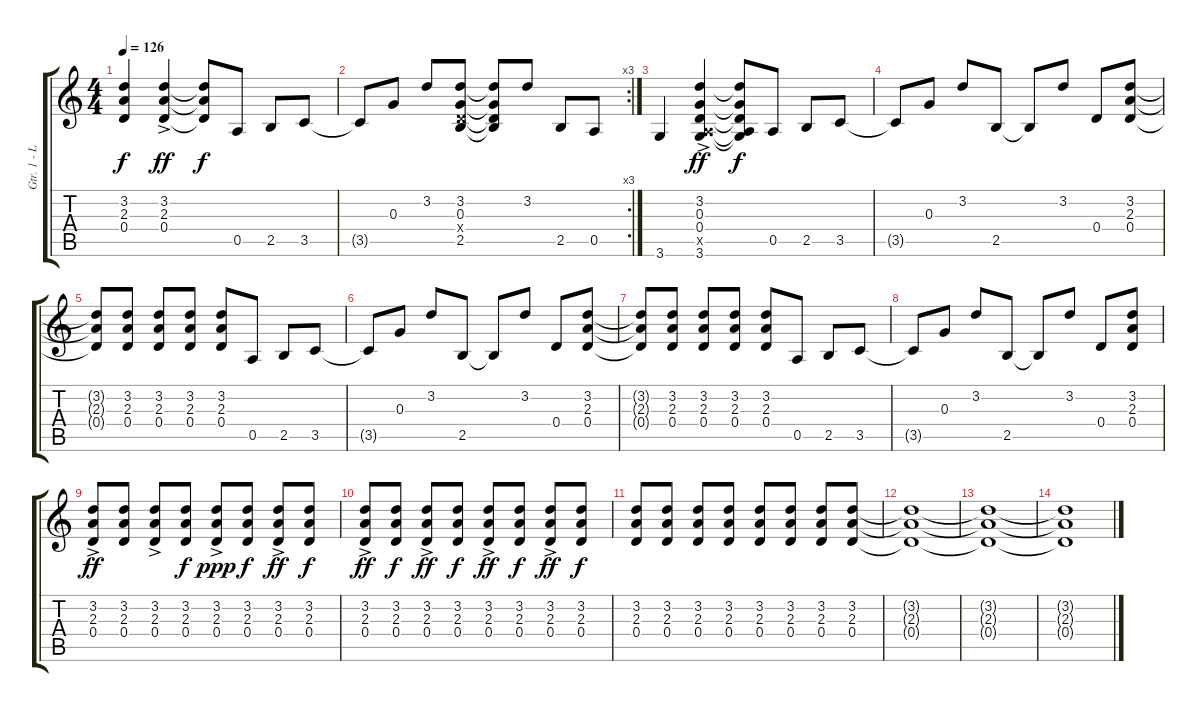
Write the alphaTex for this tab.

\track ("Gtr. 1 - Lead" "Gtr. 1 - L") {instrument overdrivenguitar}
\staff {score tabs}
\tuning (E4 B3 G3 D3 A2 E2) {hide}
\ts (4 4)
\tempo 126
\clef g2
\ks c
(3.2{t} 2.3{t} 0.4{t}).4{dy f} (3.2{ac} 2.3 0.4).4{dy ff} (3.2{t} 2.3{t} 0.4{t}).8{dy f} 0.5.8 2.5.8 3.5.8 |
\rc 3
3.5{t}.8 0.3.8 3.2.8 (3.2 0.3 0.4{x} 2.5).8 (3.2{t} 0.3{t} 0.4{t} 2.5{t}).8 3.2.8 2.5.8 0.5.8 |
3.6.4 (3.2 0.3 0.4 0.5{x} 3.6{ac}).4{dy ff} (3.2{t} 0.3{t} 0.4{t} 0.5{t} 3.6{t}).8{dy f} 0.5.8 2.5.8 3.5.8 |
3.5{t}.8 0.3.8 3.2.8 2.5.8 2.5{t}.8 3.2.8 0.4.8 (3.2 2.3 0.4).8 |
(3.2{t} 2.3{t} 0.4{t}).8 (3.2 2.3 0.4).8 (3.2 2.3 0.4).8 (3.2 2.3 0.4).8 (3.2 2.3 0.4).8 0.5.8 2.5.8 3.5.8 |
3.5{t}.8 0.3.8 3.2.8 2.5.8 2.5{t}.8 3.2.8 0.4.8 (3.2 2.3 0.4).8 |
(3.2{t} 2.3{t} 0.4{t}).8 (3.2 2.3 0.4).8 (3.2 2.3 0.4).8 (3.2 2.3 0.4).8 (3.2 2.3 0.4).8 0.5.8 2.5.8 3.5.8 |
3.5{t}.8 0.3.8 3.2.8 2.5.8 2.5{t}.8 3.2.8 0.4.8 (3.2 2.3 0.4).8 |
(3.2 2.3{ac} 0.4).8{dy ff} (3.2 2.3 0.4).8 (3.2 2.3{ac} 0.4).8 (3.2 2.3 0.4).8{dy f} (3.2{ac} 2.3 0.4).8{dy ppp} (3.2 2.3 0.4).8{dy f} (3.2{ac} 2.3 0.4).8{dy ff} (3.2 2.3 0.4).8{dy f} |
(3.2 2.3{ac} 0.4).8{dy ff} (3.2 2.3 0.4).8{dy f} (3.2 2.3{ac} 0.4).8{dy ff} (3.2 2.3 0.4).8{dy f} (3.2{ac} 2.3 0.4).8{dy ff} (3.2 2.3 0.4).8{dy f} (3.2{ac} 2.3 0.4).8{dy ff} (3.2 2.3 0.4).8{dy f} |
(3.2 2.3 0.4).8 (3.2 2.3 0.4).8 (3.2 2.3 0.4).8 (3.2 2.3 0.4).8 (3.2 2.3 0.4).8 (3.2 2.3 0.4).8 (3.2 2.3 0.4).8 (3.2 2.3 0.4).8 |
(3.2{t} 2.3{t} 0.4{t}).1 |
(3.2{t} 2.3{t} 0.4{t}).1 |
(3.2{t} 2.3{t} 0.4{t}).1
